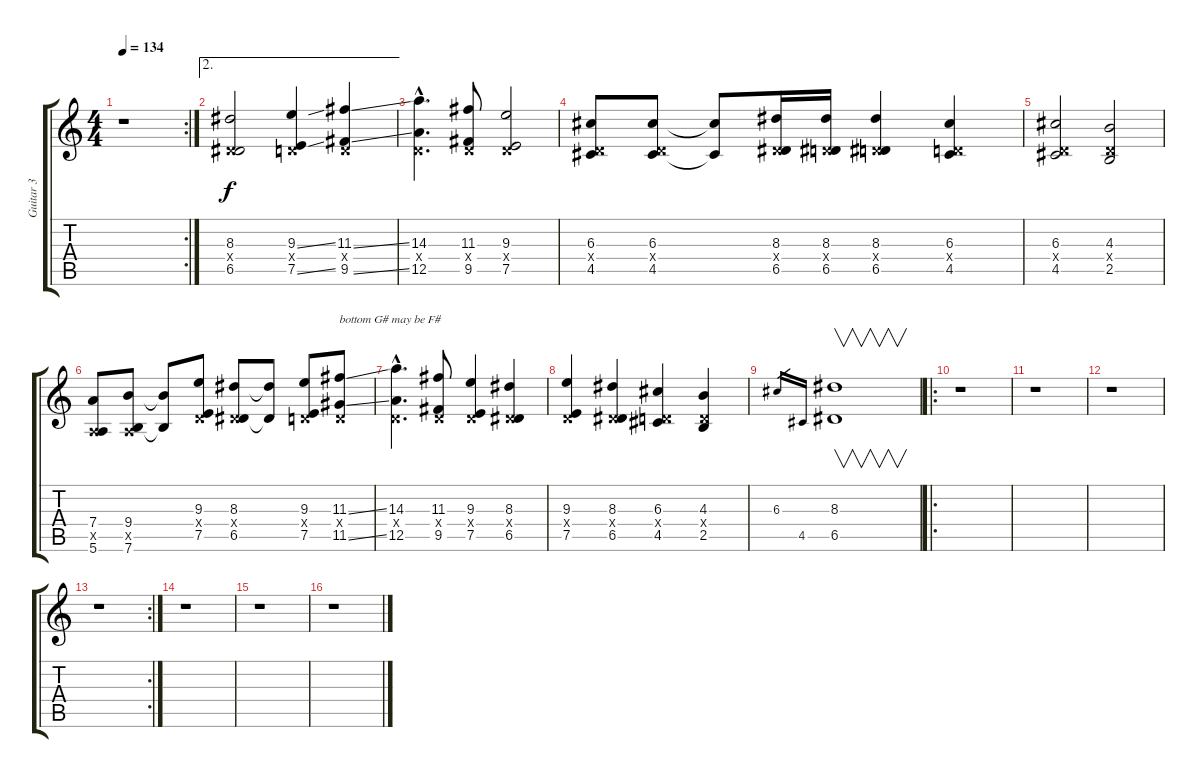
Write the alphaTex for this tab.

\track ("Guitar 3" "Guitar 3") {instrument distortionguitar}
\staff {score tabs}
\tuning (E4 B3 G3 D3 A2 E2) {hide}
\rc 2
\ts (4 4)
\tempo 134
\clef g2
\ks c
r.1{dy f} |
\ae 2
(8.3 0.4{x} 6.5).2 (9.3{ss} 0.4{x} 7.5{ss}).4 (11.3{ss} 0.4{x} 9.5{ss}).4 |
(14.3{hac} 0.4{hac x} 12.5{hac}).4{d} (11.3 0.4{x} 9.5).8 (9.3 0.4{x} 7.5).2 |
(6.3 0.4{x} 4.5).8 (6.3 0.4{x} 4.5).8 (6.3{t} 4.5{t}).8 (8.3 0.4{x} 6.5).16 (8.3 0.4{x} 6.5).16 (8.3 0.4{x} 6.5).4 (6.3 0.4{x} 4.5).4 |
(6.3 0.4{x} 4.5).2 (4.3 0.4{x} 2.5).2 |
(7.4 0.5{x} 5.6).8 (9.4 0.5{x} 7.6).8 (9.4{t} 7.6{t}).8 (9.3 0.4{x} 7.5).8 (8.3 0.4{x} 6.5).8 (8.3{t} 6.5{t}).8 (9.3 0.4{x} 7.5).8 (11.3{ss} 0.4{x} 11.5{ss}).8{txt "bottom G# may be F#"} |
(14.3{hac} 0.4{hac x} 12.5{hac}).4{d} (11.3 0.4{x} 9.5).8 (9.3 0.4{x} 7.5).4 (8.3 0.4{x} 6.5).4 |
(9.3 0.4{x} 7.5).4 (8.3 0.4{x} 6.5).4 (6.3 0.4{x} 4.5).4 (4.3 0.4{x} 2.5).4 |
6.3.16{gr} 4.5.16{gr} (8.3 6.5).1{v} |
\ro
r.1 |
r.1 |
r.1 |
\rc 2
r.1 |
r.1 |
r.1 |
r.1
